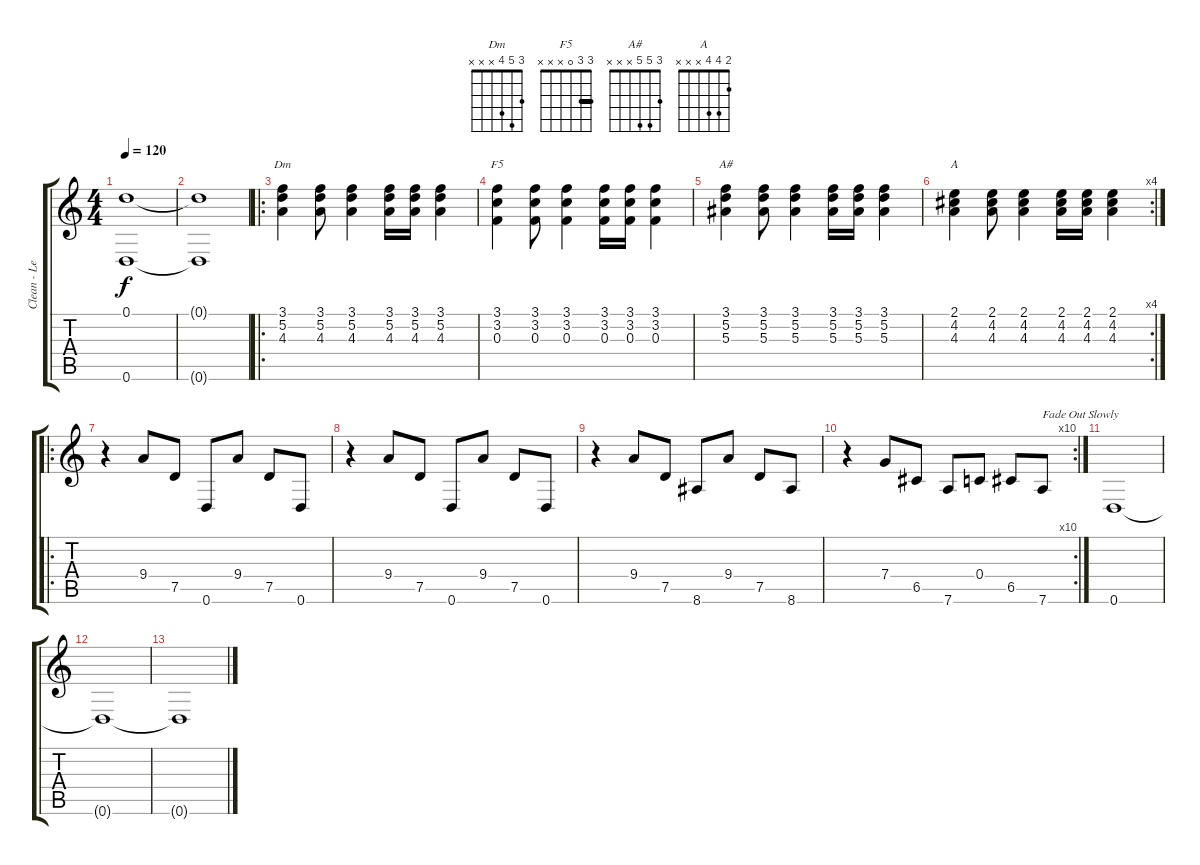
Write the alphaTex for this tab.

\track ("Clean - Lead" "Clean - Le") {instrument electricguitarjazz}
\staff {score tabs}
\tuning (D4 A3 F3 C3 G2 D2) {hide}
\chord ("Dm" 3 5 4 x x x)
\chord ("F5" 3 3 0 x x x) {barre 3}
\chord ("A#" 3 5 5 x x x)
\chord ("A" 2 4 4 x x x)
\ts (4 4)
\tempo 120
\clef g2
\ks c
(0.1 0.6).1{dy f} |
(0.1{t} 0.6{t}).1 |
\ro
(3.1 5.2 4.3).4{ch "Dm"} (3.1 5.2 4.3).8 (3.1 5.2 4.3).4 (3.1 5.2 4.3).16 (3.1 5.2 4.3).16 (3.1 5.2 4.3).4 |
(3.1 3.2 0.3).4{ch "F5"} (3.1 3.2 0.3).8 (3.1 3.2 0.3).4 (3.1 3.2 0.3).16 (3.1 3.2 0.3).16 (3.1 3.2 0.3).4 |
(3.1 5.2 5.3).4{ch "A#"} (3.1 5.2 5.3).8 (3.1 5.2 5.3).4 (3.1 5.2 5.3).16 (3.1 5.2 5.3).16 (3.1 5.2 5.3).4 |
\rc 4
(2.1 4.2 4.3).4{ch "A"} (2.1 4.2 4.3).8 (2.1 4.2 4.3).4 (2.1 4.2 4.3).16 (2.1 4.2 4.3).16 (2.1 4.2 4.3).4 |
\ro
r.4 9.4.8 7.5.8 0.6.8 9.4.8 7.5.8 0.6.8 |
r.4 9.4.8 7.5.8 0.6.8 9.4.8 7.5.8 0.6.8 |
r.4 9.4.8 7.5.8 8.6.8 9.4.8 7.5.8 8.6.8 |
\rc 10
r.4 7.4.8 6.5.8 7.6.8 0.4.8 6.5.8 7.6.8{txt "Fade Out Slowly"} |
0.6.1 |
0.6{t}.1 |
0.6{t}.1
